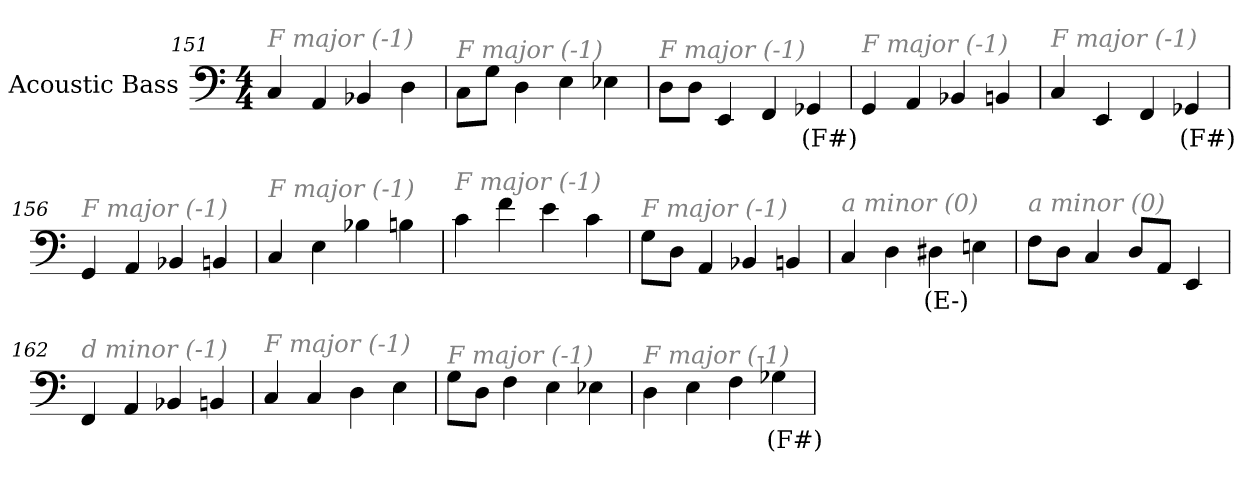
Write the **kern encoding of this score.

**kern	**text
*part1	*part1
*staff1	*staff1
*I"Acoustic Bass	*
*clefF4	*
*ITrd7c12	*
*k[]	*
*C:	*
*M4/4	*
=151	=151
!LO:TX:i:color=#808080:t=F major (-1)	!
4CC	.
4AAA	.
4BBB-X	.
4DD	.
=152	=152
!LO:TX:i:color=#808080:t=F major (-1)	!
8CCL	.
8GGJ	.
4DD	.
4EE	.
4EE-X	.
=153	=153
!LO:TX:i:color=#808080:t=F major (-1)	!
8DDL	.
8DDJ	.
4EEE	.
4FFF	.
4GGG-Xi	(F#)
=154	=154
!LO:TX:i:color=#808080:t=F major (-1)	!
4GGG	.
4AAA	.
4BBB-X	.
4BBBn	.
=155	=155
!LO:TX:i:color=#808080:t=F major (-1)	!
4CC	.
4EEE	.
4FFF	.
4GGG-Xi	(F#)
=156	=156
!LO:TX:i:color=#808080:t=F major (-1)	!
4GGG	.
4AAA	.
4BBB-X	.
4BBBn	.
=157	=157
!LO:TX:i:color=#808080:t=F major (-1)	!
4CC	.
4EE	.
4BB-X	.
4BBn	.
=158	=158
!LO:TX:i:color=#808080:t=F major (-1)	!
4C	.
4F	.
4E	.
4C	.
=159	=159
!LO:TX:i:color=#808080:t=F major (-1)	!
8GGL	.
8DDJ	.
4AAA	.
4BBB-X	.
4BBBn	.
=160	=160
!LO:TX:i:color=#808080:t=a minor (0)	!
4CC	.
4DD	.
4DD#Xi	(E-)
4EEn	.
=161	=161
!LO:TX:i:color=#808080:t=a minor (0)	!
8FFL	.
8DDJ	.
4CC	.
8DDL	.
8AAAJ	.
4EEE	.
=162	=162
!LO:TX:i:color=#808080:t=d minor (-1)	!
4FFF	.
4AAA	.
4BBB-X	.
4BBBn	.
=163	=163
!LO:TX:i:color=#808080:t=F major (-1)	!
4CC	.
4CC	.
4DD	.
4EE	.
=164	=164
!LO:TX:i:color=#808080:t=F major (-1)	!
8GGL	.
8DDJ	.
4FF	.
4EE	.
4EE-X	.
=165	=165
!LO:TX:i:color=#808080:t=F major (-1)	!
4DD	.
4EE	.
4FF	.
4GG-Xi	(F#)
=	=
*-	*-
